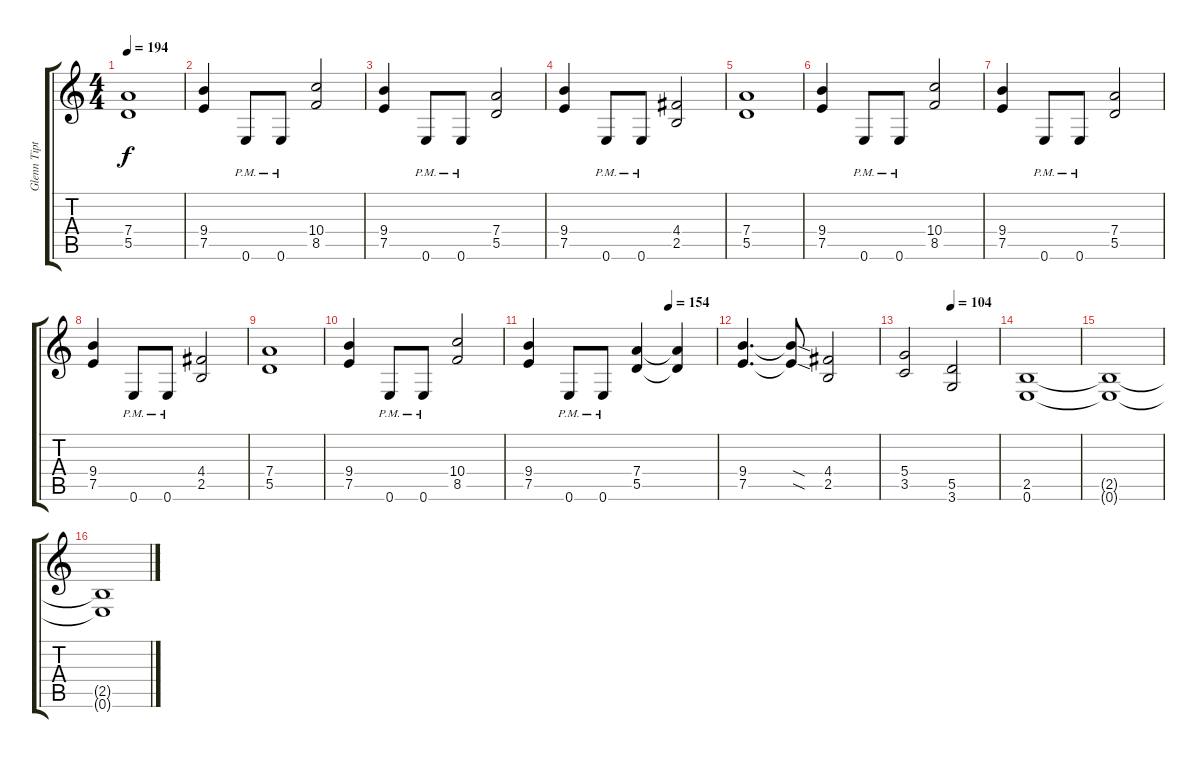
\track ("Glenn Tipton" "Glenn Tipt") {instrument distortionguitar}
\staff {score tabs}
\tuning (E4 B3 G3 D3 A2 E2) {hide}
\ts (4 4)
\tempo 194
\clef g2
\ks c
(7.4 5.5).1{dy f} |
(9.4 7.5).4 0.6{pm}.8 0.6{pm}.8 (10.4 8.5).2 |
(9.4 7.5).4 0.6{pm}.8 0.6{pm}.8 (7.4 5.5).2 |
(9.4 7.5).4 0.6{pm}.8 0.6{pm}.8 (4.4 2.5).2 |
(7.4 5.5).1 |
(9.4 7.5).4 0.6{pm}.8 0.6{pm}.8 (10.4 8.5).2 |
(9.4 7.5).4 0.6{pm}.8 0.6{pm}.8 (7.4 5.5).2 |
(9.4 7.5).4 0.6{pm}.8 0.6{pm}.8 (4.4 2.5).2 |
(7.4 5.5).1 |
(9.4 7.5).4 0.6{pm}.8 0.6{pm}.8 (10.4 8.5).2 |
\tempo (154 0.75)
(9.4 7.5).4 0.6{pm}.8 0.6{pm}.8 (7.4 5.5).4 (7.4{t} 5.5{t}).4 |
(9.4 7.5).4{d} (9.4{sod t} 7.5{sod t}).8 (4.4 2.5).2 |
\tempo (104 0.5)
(5.4 3.5).2 (5.5 3.6).2 |
(2.5 0.6).1 |
(2.5{t} 0.6{t}).1 |
(2.5{t} 0.6{t}).1
